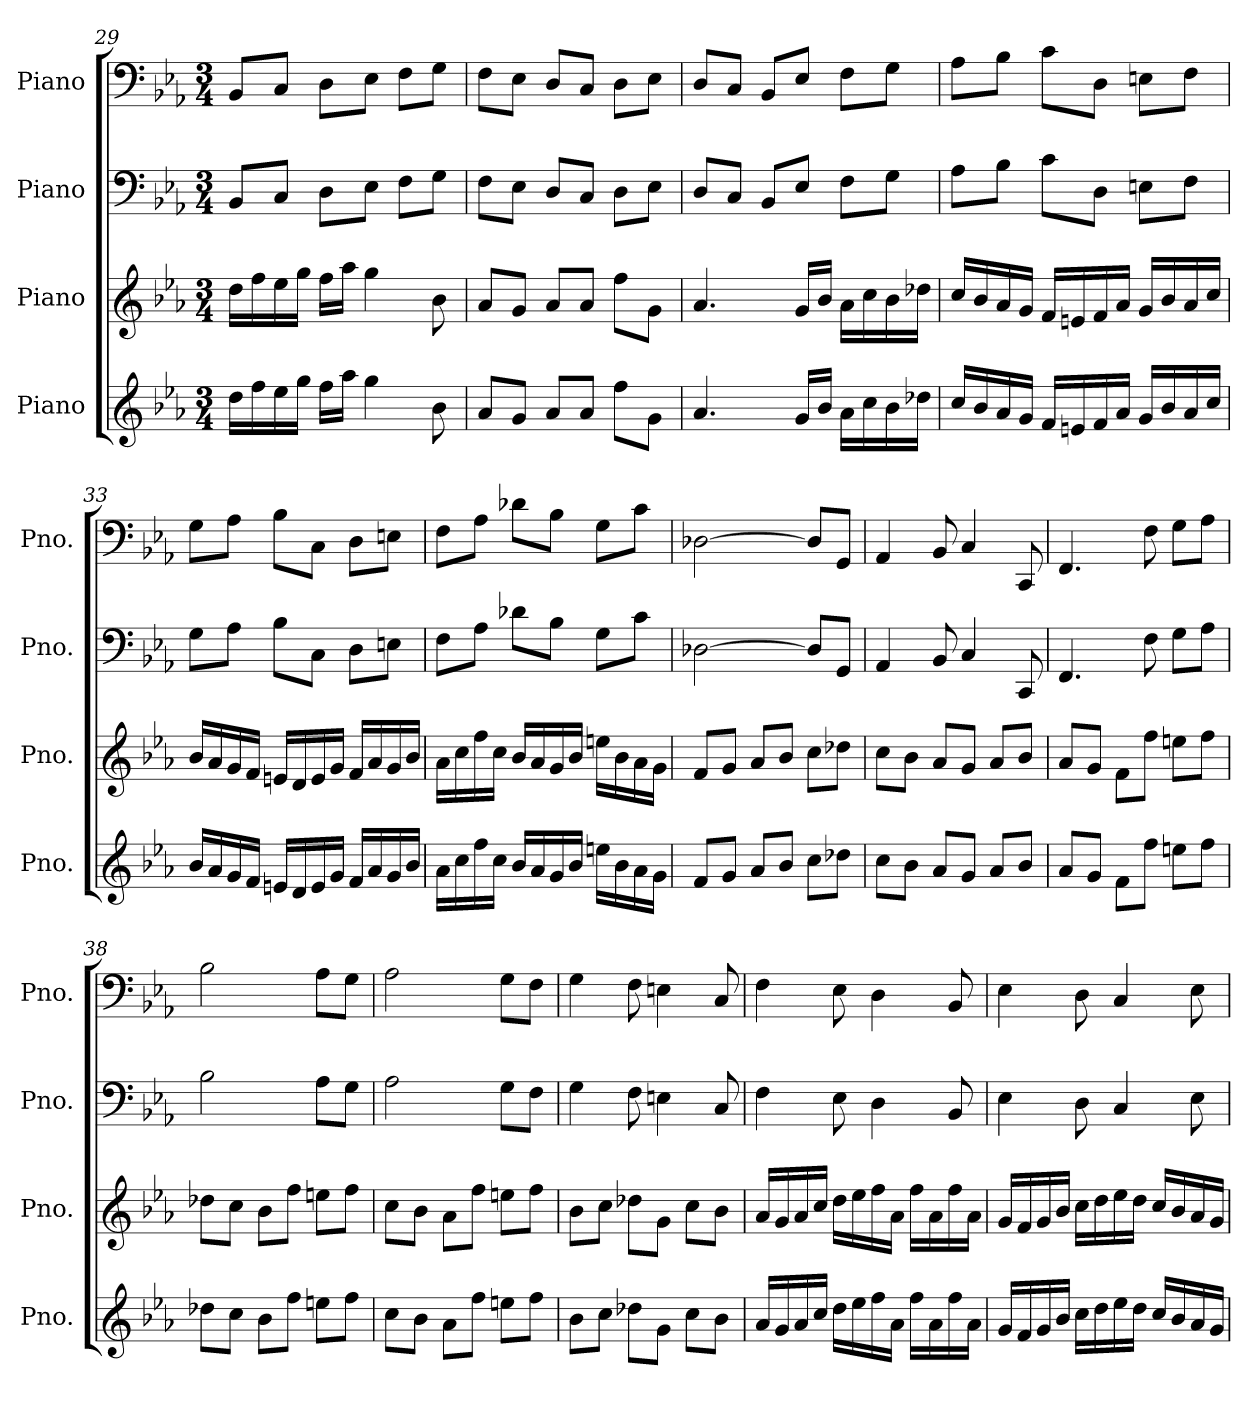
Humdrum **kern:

**kern	**kern	**kern	**kern
*part4	*part3	*part2	*part1
*staff4	*staff3	*staff2	*staff1
*I"Piano	*I"Piano	*I"Piano	*I"Piano
*I'Pno.	*I'Pno.	*I'Pno.	*I'Pno.
*clefG2	*clefG2	*clefF4	*clefF4
*k[b-e-a-]	*k[b-e-a-]	*k[b-e-a-]	*k[b-e-a-]
*M3/4	*M3/4	*M3/4	*M3/4
=29	=29	=29	=29
16dd\LL	16dd\LL	8BB-/L	8BB-/L
16ff\	16ff\	.	.
16ee-\	16ee-\	8C/J	8C/J
16gg\JJ	16gg\JJ	.	.
16ff\LL	16ff\LL	8D\L	8D\L
16aa-\JJ	16aa-\JJ	.	.
4gg\	4gg\	8E-\J	8E-\J
.	.	8F\L	8F\L
8b-\	8b-\	8G\J	8G\J
=30	=30	=30	=30
8a-/L	8a-/L	8F\L	8F\L
8g/J	8g/J	8E-\J	8E-\J
8a-/L	8a-/L	8D/L	8D/L
8a-/J	8a-/J	8C/J	8C/J
8ff\L	8ff\L	8D\L	8D\L
8g\J	8g\J	8E-\J	8E-\J
!!LO:PB:g=z
=31	=31	=31	=31
4.a-/	4.a-/	8D/L	8D/L
.	.	8C/J	8C/J
.	.	8BB-/L	8BB-/L
16g/LL	16g/LL	8E-/J	8E-/J
16b-/JJ	16b-/JJ	.	.
16a-\LL	16a-\LL	8F\L	8F\L
16cc\	16cc\	.	.
16b-\	16b-\	8G\J	8G\J
16dd-X\JJ	16dd-X\JJ	.	.
=32	=32	=32	=32
16cc/LL	16cc/LL	8A-\L	8A-\L
16b-/	16b-/	.	.
16a-/	16a-/	8B-\J	8B-\J
16g/JJ	16g/JJ	.	.
16f/LL	16f/LL	8c\L	8c\L
16en/	16en/	.	.
16f/	16f/	8D\J	8D\J
16a-/JJ	16a-/JJ	.	.
16g/LL	16g/LL	8En\L	8En\L
16b-/	16b-/	.	.
16a-/	16a-/	8F\J	8F\J
16cc/JJ	16cc/JJ	.	.
=33	=33	=33	=33
16b-/LL	16b-/LL	8G\L	8G\L
16a-/	16a-/	.	.
16g/	16g/	8A-\J	8A-\J
16f/JJ	16f/JJ	.	.
16en/LL	16en/LL	8B-\L	8B-\L
16d/	16d/	.	.
16e/	16e/	8C\J	8C\J
16g/JJ	16g/JJ	.	.
16f/LL	16f/LL	8D\L	8D\L
16a-/	16a-/	.	.
16g/	16g/	8En\J	8En\J
16b-/JJ	16b-/JJ	.	.
!!LO:LB:g=z
=34	=34	=34	=34
16a-\LL	16a-\LL	8F\L	8F\L
16cc\	16cc\	.	.
16ff\	16ff\	8A-\J	8A-\J
16cc\JJ	16cc\JJ	.	.
16b-/LL	16b-/LL	8d-X\L	8d-X\L
16a-/	16a-/	.	.
16g/	16g/	8B-\J	8B-\J
16b-/JJ	16b-/JJ	.	.
16een\LL	16een\LL	8G\L	8G\L
16b-\	16b-\	.	.
16a-\	16a-\	8c\J	8c\J
16g\JJ	16g\JJ	.	.
=35	=35	=35	=35
8f/L	8f/L	[2D-X\	[2D-X\
8g/J	8g/J	.	.
8a-/L	8a-/L	.	.
8b-/J	8b-/J	.	.
8cc\L	8cc\L	8D-/L]	8D-/L]
8dd-X\J	8dd-X\J	8GG/J	8GG/J
=36	=36	=36	=36
8cc\L	8cc\L	4AA-/	4AA-/
8b-\J	8b-\J	.	.
8a-/L	8a-/L	8BB-/	8BB-/
8g/J	8g/J	4C/	4C/
8a-/L	8a-/L	.	.
8b-/J	8b-/J	8CC/	8CC/
=37	=37	=37	=37
8a-/L	8a-/L	4.FF/	4.FF/
8g/J	8g/J	.	.
8f\L	8f\L	.	.
8ff\J	8ff\J	8F\	8F\
8een\L	8een\L	8G\L	8G\L
8ff\J	8ff\J	8A-\J	8A-\J
=38	=38	=38	=38
8dd-X\L	8dd-X\L	2B-\	2B-\
8cc\J	8cc\J	.	.
8b-\L	8b-\L	.	.
8ff\J	8ff\J	.	.
8een\L	8een\L	8A-\L	8A-\L
8ff\J	8ff\J	8G\J	8G\J
!!LO:LB:g=z
=39	=39	=39	=39
8cc\L	8cc\L	2A-\	2A-\
8b-\J	8b-\J	.	.
8a-\L	8a-\L	.	.
8ff\J	8ff\J	.	.
8een\L	8een\L	8G\L	8G\L
8ff\J	8ff\J	8F\J	8F\J
=40	=40	=40	=40
8b-\L	8b-\L	4G\	4G\
8cc\J	8cc\J	.	.
8dd-X\L	8dd-X\L	8F\	8F\
8g\J	8g\J	4En\	4En\
8cc\L	8cc\L	.	.
8b-\J	8b-\J	8C/	8C/
=41	=41	=41	=41
16a-/LL	16a-/LL	4F\	4F\
16g/	16g/	.	.
16a-/	16a-/	.	.
16cc/JJ	16cc/JJ	.	.
16dd\LL	16dd\LL	8E-\	8E-\
16ee-\	16ee-\	.	.
16ff\	16ff\	4D\	4D\
16a-\JJ	16a-\JJ	.	.
16ff\LL	16ff\LL	.	.
16a-\	16a-\	.	.
16ff\	16ff\	8BB-/	8BB-/
16a-\JJ	16a-\JJ	.	.
=42	=42	=42	=42
16g/LL	16g/LL	4E-\	4E-\
16f/	16f/	.	.
16g/	16g/	.	.
16b-/JJ	16b-/JJ	.	.
16cc\LL	16cc\LL	8D\	8D\
16dd\	16dd\	.	.
16ee-\	16ee-\	4C/	4C/
16dd\JJ	16dd\JJ	.	.
16cc/LL	16cc/LL	.	.
16b-/	16b-/	.	.
16a-/	16a-/	8E-\	8E-\
16g/JJ	16g/JJ	.	.
=	=	=	=
*-	*-	*-	*-
